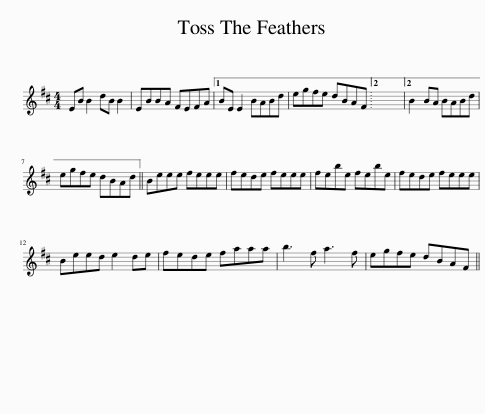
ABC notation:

X:1
L:1/8
M:4/4
I:linebreak $
K:D
V:1 treble
V:1
 EB B2 dB B2 | EBBA FEFA |1 BE E2 BABd | egfe dBAF ||2 x8 ||2 %5
 B2 BA BABd |$ egfe dBAd || Beee feee | fede feee | febe febe | %10
 fede feee |$ Beed e2 de | fede faaa | b3 f a3 f | egfe dBAF || %15
